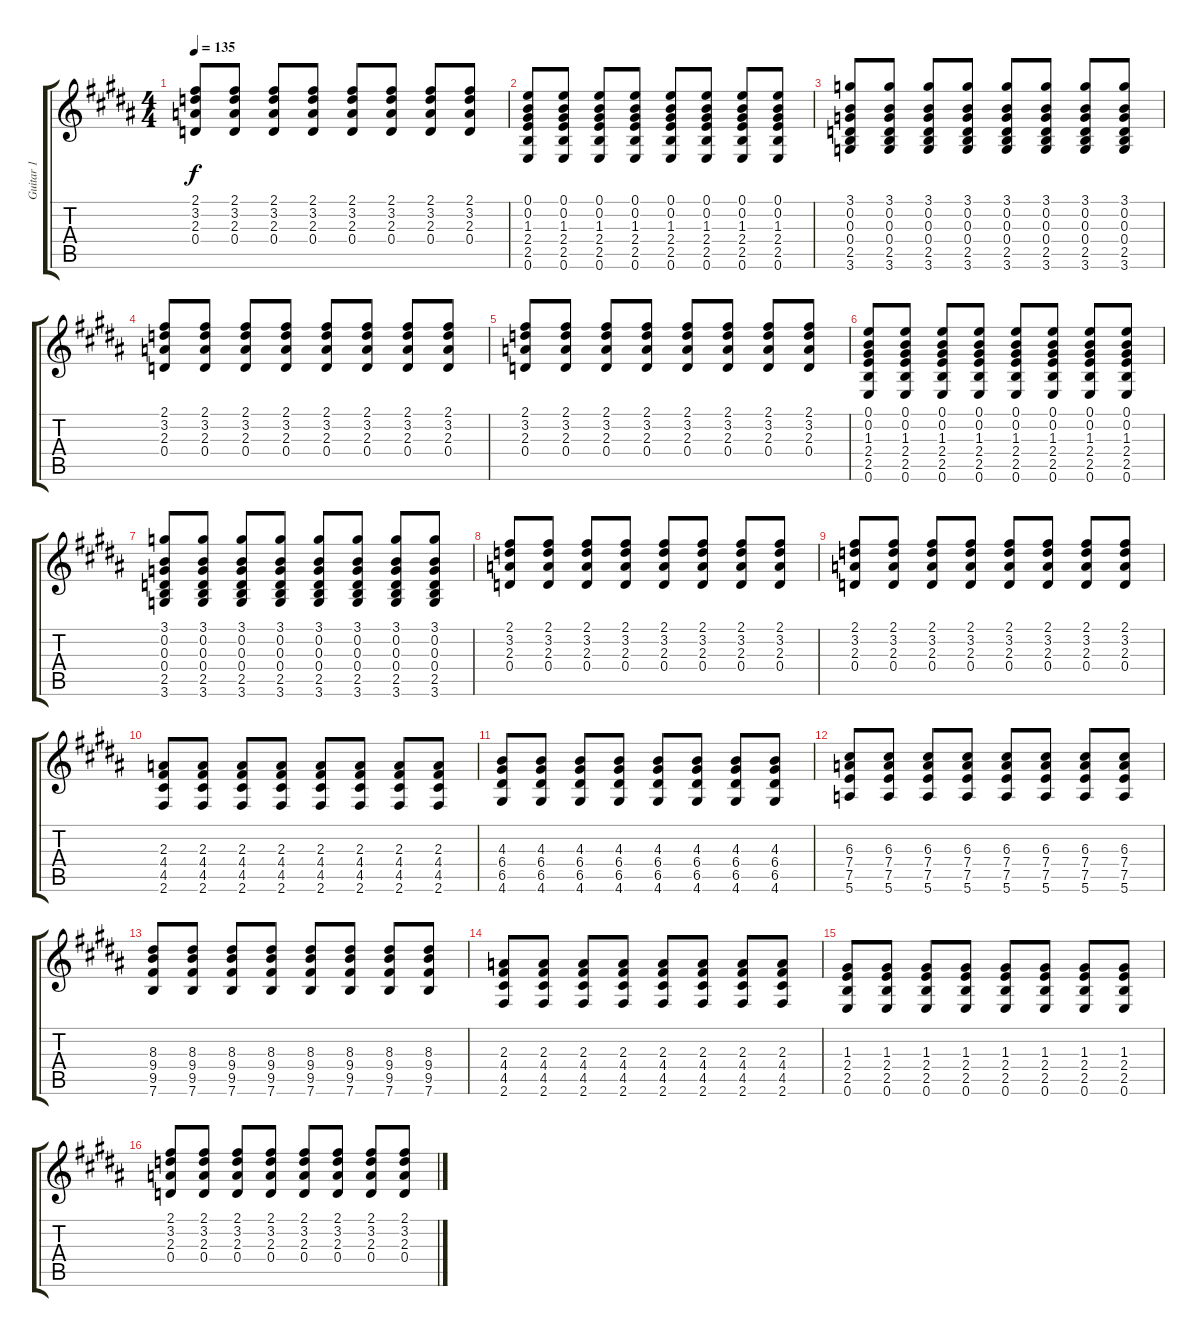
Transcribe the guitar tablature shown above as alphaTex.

\track ("Guitar 1" "Guitar 1") {instrument overdrivenguitar}
\staff {score tabs}
\tuning (E4 B3 G3 D3 A2 E2) {hide}
\ts (4 4)
\tempo 135
\clef g2
\ks b
(2.1 3.2 2.3 0.4).8{dy f} (2.1 3.2 2.3 0.4).8 (2.1 3.2 2.3 0.4).8 (2.1 3.2 2.3 0.4).8 (2.1 3.2 2.3 0.4).8 (2.1 3.2 2.3 0.4).8 (2.1 3.2 2.3 0.4).8 (2.1 3.2 2.3 0.4).8 |
(0.1 0.2 1.3 2.4 2.5 0.6).8 (0.1 0.2 1.3 2.4 2.5 0.6).8 (0.1 0.2 1.3 2.4 2.5 0.6).8 (0.1 0.2 1.3 2.4 2.5 0.6).8 (0.1 0.2 1.3 2.4 2.5 0.6).8 (0.1 0.2 1.3 2.4 2.5 0.6).8 (0.1 0.2 1.3 2.4 2.5 0.6).8 (0.1 0.2 1.3 2.4 2.5 0.6).8 |
(3.1 0.2 0.3 0.4 2.5 3.6).8 (3.1 0.2 0.3 0.4 2.5 3.6).8 (3.1 0.2 0.3 0.4 2.5 3.6).8 (3.1 0.2 0.3 0.4 2.5 3.6).8 (3.1 0.2 0.3 0.4 2.5 3.6).8 (3.1 0.2 0.3 0.4 2.5 3.6).8 (3.1 0.2 0.3 0.4 2.5 3.6).8 (3.1 0.2 0.3 0.4 2.5 3.6).8 |
(2.1 3.2 2.3 0.4).8 (2.1 3.2 2.3 0.4).8 (2.1 3.2 2.3 0.4).8 (2.1 3.2 2.3 0.4).8 (2.1 3.2 2.3 0.4).8 (2.1 3.2 2.3 0.4).8 (2.1 3.2 2.3 0.4).8 (2.1 3.2 2.3 0.4).8 |
(2.1 3.2 2.3 0.4).8 (2.1 3.2 2.3 0.4).8 (2.1 3.2 2.3 0.4).8 (2.1 3.2 2.3 0.4).8 (2.1 3.2 2.3 0.4).8 (2.1 3.2 2.3 0.4).8 (2.1 3.2 2.3 0.4).8 (2.1 3.2 2.3 0.4).8 |
(0.1 0.2 1.3 2.4 2.5 0.6).8 (0.1 0.2 1.3 2.4 2.5 0.6).8 (0.1 0.2 1.3 2.4 2.5 0.6).8 (0.1 0.2 1.3 2.4 2.5 0.6).8 (0.1 0.2 1.3 2.4 2.5 0.6).8 (0.1 0.2 1.3 2.4 2.5 0.6).8 (0.1 0.2 1.3 2.4 2.5 0.6).8 (0.1 0.2 1.3 2.4 2.5 0.6).8 |
(3.1 0.2 0.3 0.4 2.5 3.6).8 (3.1 0.2 0.3 0.4 2.5 3.6).8 (3.1 0.2 0.3 0.4 2.5 3.6).8 (3.1 0.2 0.3 0.4 2.5 3.6).8 (3.1 0.2 0.3 0.4 2.5 3.6).8 (3.1 0.2 0.3 0.4 2.5 3.6).8 (3.1 0.2 0.3 0.4 2.5 3.6).8 (3.1 0.2 0.3 0.4 2.5 3.6).8 |
(2.1 3.2 2.3 0.4).8 (2.1 3.2 2.3 0.4).8 (2.1 3.2 2.3 0.4).8 (2.1 3.2 2.3 0.4).8 (2.1 3.2 2.3 0.4).8 (2.1 3.2 2.3 0.4).8 (2.1 3.2 2.3 0.4).8 (2.1 3.2 2.3 0.4).8 |
(2.1 3.2 2.3 0.4).8 (2.1 3.2 2.3 0.4).8 (2.1 3.2 2.3 0.4).8 (2.1 3.2 2.3 0.4).8 (2.1 3.2 2.3 0.4).8 (2.1 3.2 2.3 0.4).8 (2.1 3.2 2.3 0.4).8 (2.1 3.2 2.3 0.4).8 |
(2.3 4.4 4.5 2.6).8 (2.3 4.4 4.5 2.6).8 (2.3 4.4 4.5 2.6).8 (2.3 4.4 4.5 2.6).8 (2.3 4.4 4.5 2.6).8 (2.3 4.4 4.5 2.6).8 (2.3 4.4 4.5 2.6).8 (2.3 4.4 4.5 2.6).8 |
(4.3 6.4 6.5 4.6).8 (4.3 6.4 6.5 4.6).8 (4.3 6.4 6.5 4.6).8 (4.3 6.4 6.5 4.6).8 (4.3 6.4 6.5 4.6).8 (4.3 6.4 6.5 4.6).8 (4.3 6.4 6.5 4.6).8 (4.3 6.4 6.5 4.6).8 |
(6.3 7.4 7.5 5.6).8 (6.3 7.4 7.5 5.6).8 (6.3 7.4 7.5 5.6).8 (6.3 7.4 7.5 5.6).8 (6.3 7.4 7.5 5.6).8 (6.3 7.4 7.5 5.6).8 (6.3 7.4 7.5 5.6).8 (6.3 7.4 7.5 5.6).8 |
(8.3 9.4 9.5 7.6).8 (8.3 9.4 9.5 7.6).8 (8.3 9.4 9.5 7.6).8 (8.3 9.4 9.5 7.6).8 (8.3 9.4 9.5 7.6).8 (8.3 9.4 9.5 7.6).8 (8.3 9.4 9.5 7.6).8 (8.3 9.4 9.5 7.6).8 |
(2.3 4.4 4.5 2.6).8 (2.3 4.4 4.5 2.6).8 (2.3 4.4 4.5 2.6).8 (2.3 4.4 4.5 2.6).8 (2.3 4.4 4.5 2.6).8 (2.3 4.4 4.5 2.6).8 (2.3 4.4 4.5 2.6).8 (2.3 4.4 4.5 2.6).8 |
(1.3 2.4 2.5 0.6).8 (1.3 2.4 2.5 0.6).8 (1.3 2.4 2.5 0.6).8 (1.3 2.4 2.5 0.6).8 (1.3 2.4 2.5 0.6).8 (1.3 2.4 2.5 0.6).8 (1.3 2.4 2.5 0.6).8 (1.3 2.4 2.5 0.6).8 |
(2.1 3.2 2.3 0.4).8 (2.1 3.2 2.3 0.4).8 (2.1 3.2 2.3 0.4).8 (2.1 3.2 2.3 0.4).8 (2.1 3.2 2.3 0.4).8 (2.1 3.2 2.3 0.4).8 (2.1 3.2 2.3 0.4).8 (2.1 3.2 2.3 0.4).8
